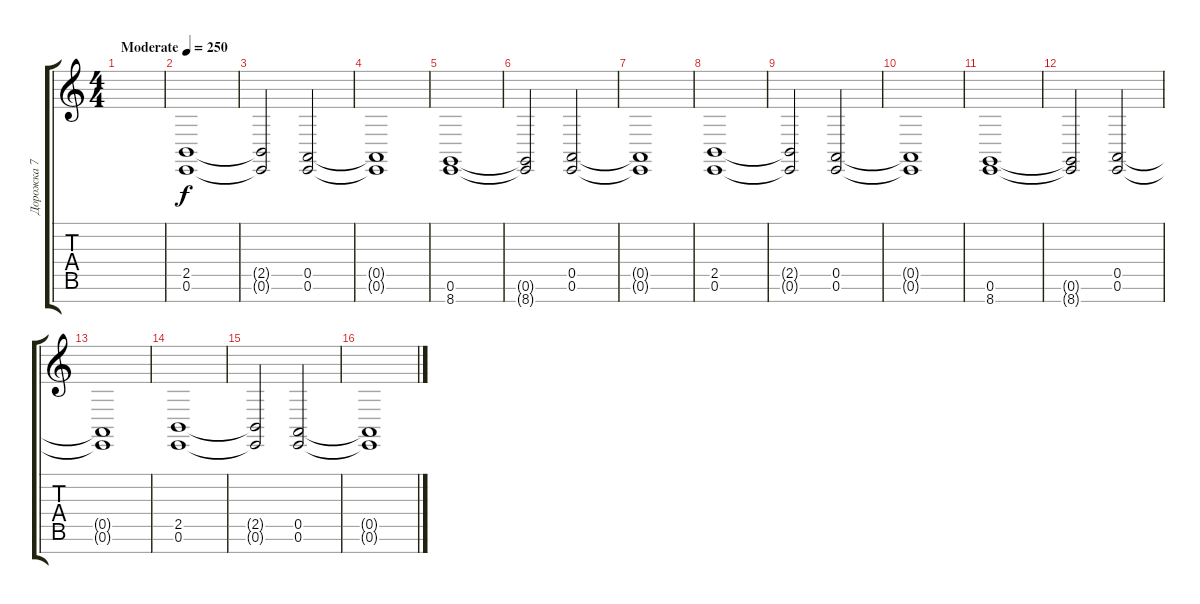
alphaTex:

\track ("Дорожка 7" "Дорожка 7") {instrument drawbarorgan}
\staff {score tabs}
\tuning (E4 B3 G3 D3 A2 E2 B1) {hide}
\ts (4 4)
\tempo (250 "Moderate")
\clef g2
\ks c
|
(2.5 0.6).1 |
(2.5{t} 0.6{t}).2 (0.5 0.6).2 |
(0.5{t} 0.6{t}).1 |
(0.6 8.7).1 |
(0.6{t} 8.7{t}).2 (0.5 0.6).2 |
(0.5{t} 0.6{t}).1 |
(2.5 0.6).1 |
(2.5{t} 0.6{t}).2 (0.5 0.6).2 |
(0.5{t} 0.6{t}).1 |
(0.6 8.7).1 |
(0.6{t} 8.7{t}).2 (0.5 0.6).2 |
(0.5{t} 0.6{t}).1 |
(2.5 0.6).1 |
(2.5{t} 0.6{t}).2 (0.5 0.6).2 |
(0.5{t} 0.6{t}).1
